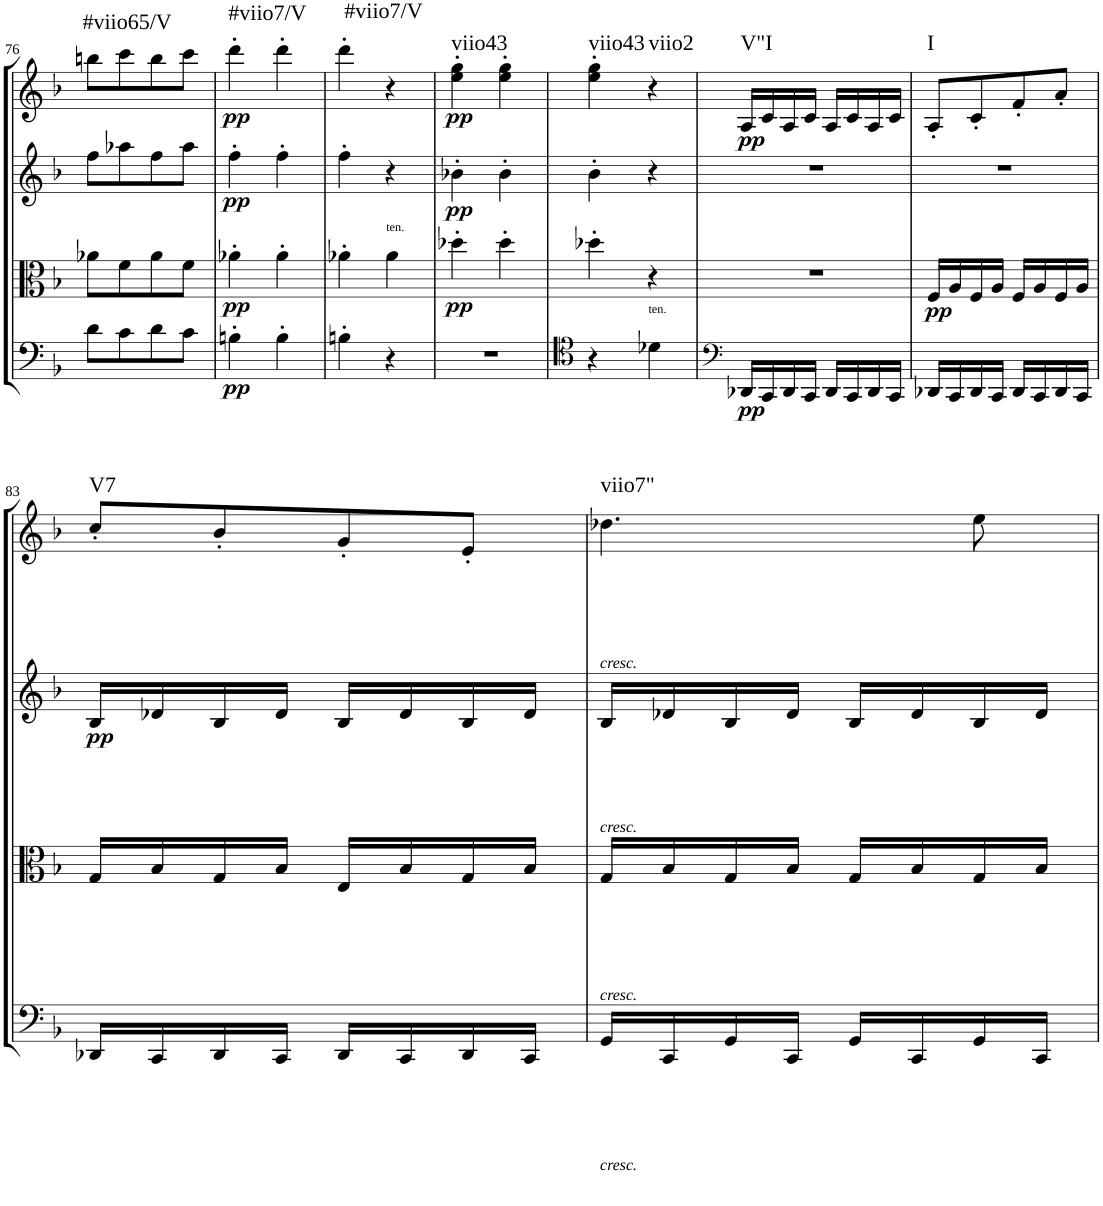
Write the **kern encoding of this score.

**kern	**dynam	**kern	**dynam	**kern	**dynam	**kern	**dynam	**harte
*part4	*part4	*part3	*part3	*part2	*part2	*part1	*part1	*part1
*staff4	*staff4	*staff3	*staff3	*staff2	*staff2	*staff1	*staff1	*
*I"Cello	*	*I"Viola	*	*I"2nd Violin	*	*I"1st Violin	*	*
*	*	*I'Vla	*	*I'Vln	*	*I'Vln	*	*
!!LO:PB:g=z
*clefF4	*	*clefC3	*	*clefG2	*	*clefG2	*	*
*k[b-]	*	*k[b-]	*	*k[b-]	*	*k[b-]	*	*
*F:	*	*F:	*	*F:	*	*F:	*	*
*M2/4	*	*M2/4	*	*M2/4	*	*M2/4	*	*
=76	=76	=76	=76	=76	=76	=76	=76	=76
!	!	!	!	!	!	!	!	!LO:H:kt=#viio65/V
8d\L	.	8a-X\L	.	8ff\L	.	8bbn\L	.	N
8c\	.	8f\	.	8aa-X\	.	8ccc\	.	.
8d\	.	8a-\	.	8ff\	.	8bb\	.	.
8c\J	.	8f\J	.	8aa-\J	.	8ccc\J	.	.
=77	=77	=77	=77	=77	=77	=77	=77	=77
!	!LO:DY:b	!	!LO:DY:b	!	!LO:DY:b	!	!LO:DY:b	!LO:H:kt=#viio7/V
4Bn'\	pp	4a-X'\	pp	4ff'\	pp	4ddd'\	pp	N
4B'\	.	4a-'\	.	4ff'\	.	4ddd'\	.	.
=78	=78	=78	=78	=78	=78	=78	=78	=78
!	!	!	!	!	!	!	!	!LO:H:kt=#viio7/V
4Bn'\	.	4a-X'\	.	4ff'\	.	4ddd'\	.	N
!	!	!LO:TX:a:t=ten.	!	!	!	!	!	!
4r	.	4a-\	.	4r	.	4r	.	.
=79	=79	=79	=79	=79	=79	=79	=79	=79
!	!	!	!LO:DY:b	!	!LO:DY:b	!	!LO:DY:b	!LO:H:kt=viio43
2r	.	4dd-X'\	pp	4b-X'\	pp	4ee\' 4gg\'	pp	N
.	.	4dd-'\	.	4b-'\	.	4ee\' 4gg\'	.	.
=80	=80	=80	=80	=80	=80	=80	=80	=80
*clefC4	*	*	*	*	*	*	*	*
!	!	!	!	!	!	!	!	!LO:H:kt=viio43
4r	.	4dd-X'\	.	4b-'\	.	4ee\' 4gg\'	.	N
!LO:TX:a:t=ten.	!	!	!	!	!	!	!	!LO:H:kt=viio2
4d-X\	.	4r	.	4r	.	4r	.	N
=81	=81	=81	=81	=81	=81	=81	=81	=81
*clefF4	*	*	*	*	*	*	*	*
!	!LO:DY:b	!	!	!	!	!	!LO:DY:b	!LO:H:kt=V"I
16DD-X/LL	pp	2r	.	2r	.	16A/LL	pp	N
16CC/	.	.	.	.	.	16c/	.	.
16DD-/	.	.	.	.	.	16A/	.	.
16CC/JJ	.	.	.	.	.	16c/JJ	.	.
16DD-/LL	.	.	.	.	.	16A/LL	.	.
16CC/	.	.	.	.	.	16c/	.	.
16DD-/	.	.	.	.	.	16A/	.	.
16CC/JJ	.	.	.	.	.	16c/JJ	.	.
=82	=82	=82	=82	=82	=82	=82	=82	=82
!	!	!	!LO:DY:b	!	!	!	!	!LO:H:kt=I
16DD-X/LL	.	16F/LL	pp	2r	.	8A'/L	.	N
16CC/	.	16A/	.	.	.	.	.	.
16DD-/	.	16F/	.	.	.	8c'/	.	.
16CC/JJ	.	16A/JJ	.	.	.	.	.	.
16DD-/LL	.	16F/LL	.	.	.	8f'/	.	.
16CC/	.	16A/	.	.	.	.	.	.
16DD-/	.	16F/	.	.	.	8a'/J	.	.
16CC/JJ	.	16A/JJ	.	.	.	.	.	.
!!LO:LB:g=z
=83	=83	=83	=83	=83	=83	=83	=83	=83
!	!	!	!	!	!LO:DY:b	!	!	!LO:H:kt=V7
16DD-X/LL	.	16G/LL	.	16B-/LL	pp	8cc'/L	.	N
16CC/	.	16B-/	.	16d-X/	.	.	.	.
16DD-/	.	16G/	.	16B-/	.	8b-'/	.	.
16CC/JJ	.	16B-/JJ	.	16d-/JJ	.	.	.	.
16DD-/LL	.	16E/LL	.	16B-/LL	.	8g'/	.	.
16CC/	.	16B-/	.	16d-/	.	.	.	.
16DD-/	.	16G/	.	16B-/	.	8e'/J	.	.
16CC/JJ	.	16B-/JJ	.	16d-/JJ	.	.	.	.
=84	=84	=84	=84	=84	=84	=84	=84	=84
!	!	!	!	!	!	!LO:TX:b:i:t=cresc.	!	!
!	!	!	!	!LO:TX:b:i:t=cresc.	!	!	!	!
!	!	!LO:TX:b:i:t=cresc.	!	!	!	!	!	!
!LO:TX:b:i:t=cresc.	!	!	!	!	!	!	!	!LO:H:kt=viio7"
16GG/LL	.	16G/LL	.	16B-/LL	.	4.dd-X\	.	N
16CC/	.	16B-/	.	16d-X/	.	.	.	.
16GG/	.	16G/	.	16B-/	.	.	.	.
16CC/JJ	.	16B-/JJ	.	16d-/JJ	.	.	.	.
16GG/LL	.	16G/LL	.	16B-/LL	.	.	.	.
16CC/	.	16B-/	.	16d-/	.	.	.	.
16GG/	.	16G/	.	16B-/	.	8ee\	.	.
16CC/JJ	.	16B-/JJ	.	16d-/JJ	.	.	.	.
=	=	=	=	=	=	=	=	=
*-	*-	*-	*-	*-	*-	*-	*-	*-
